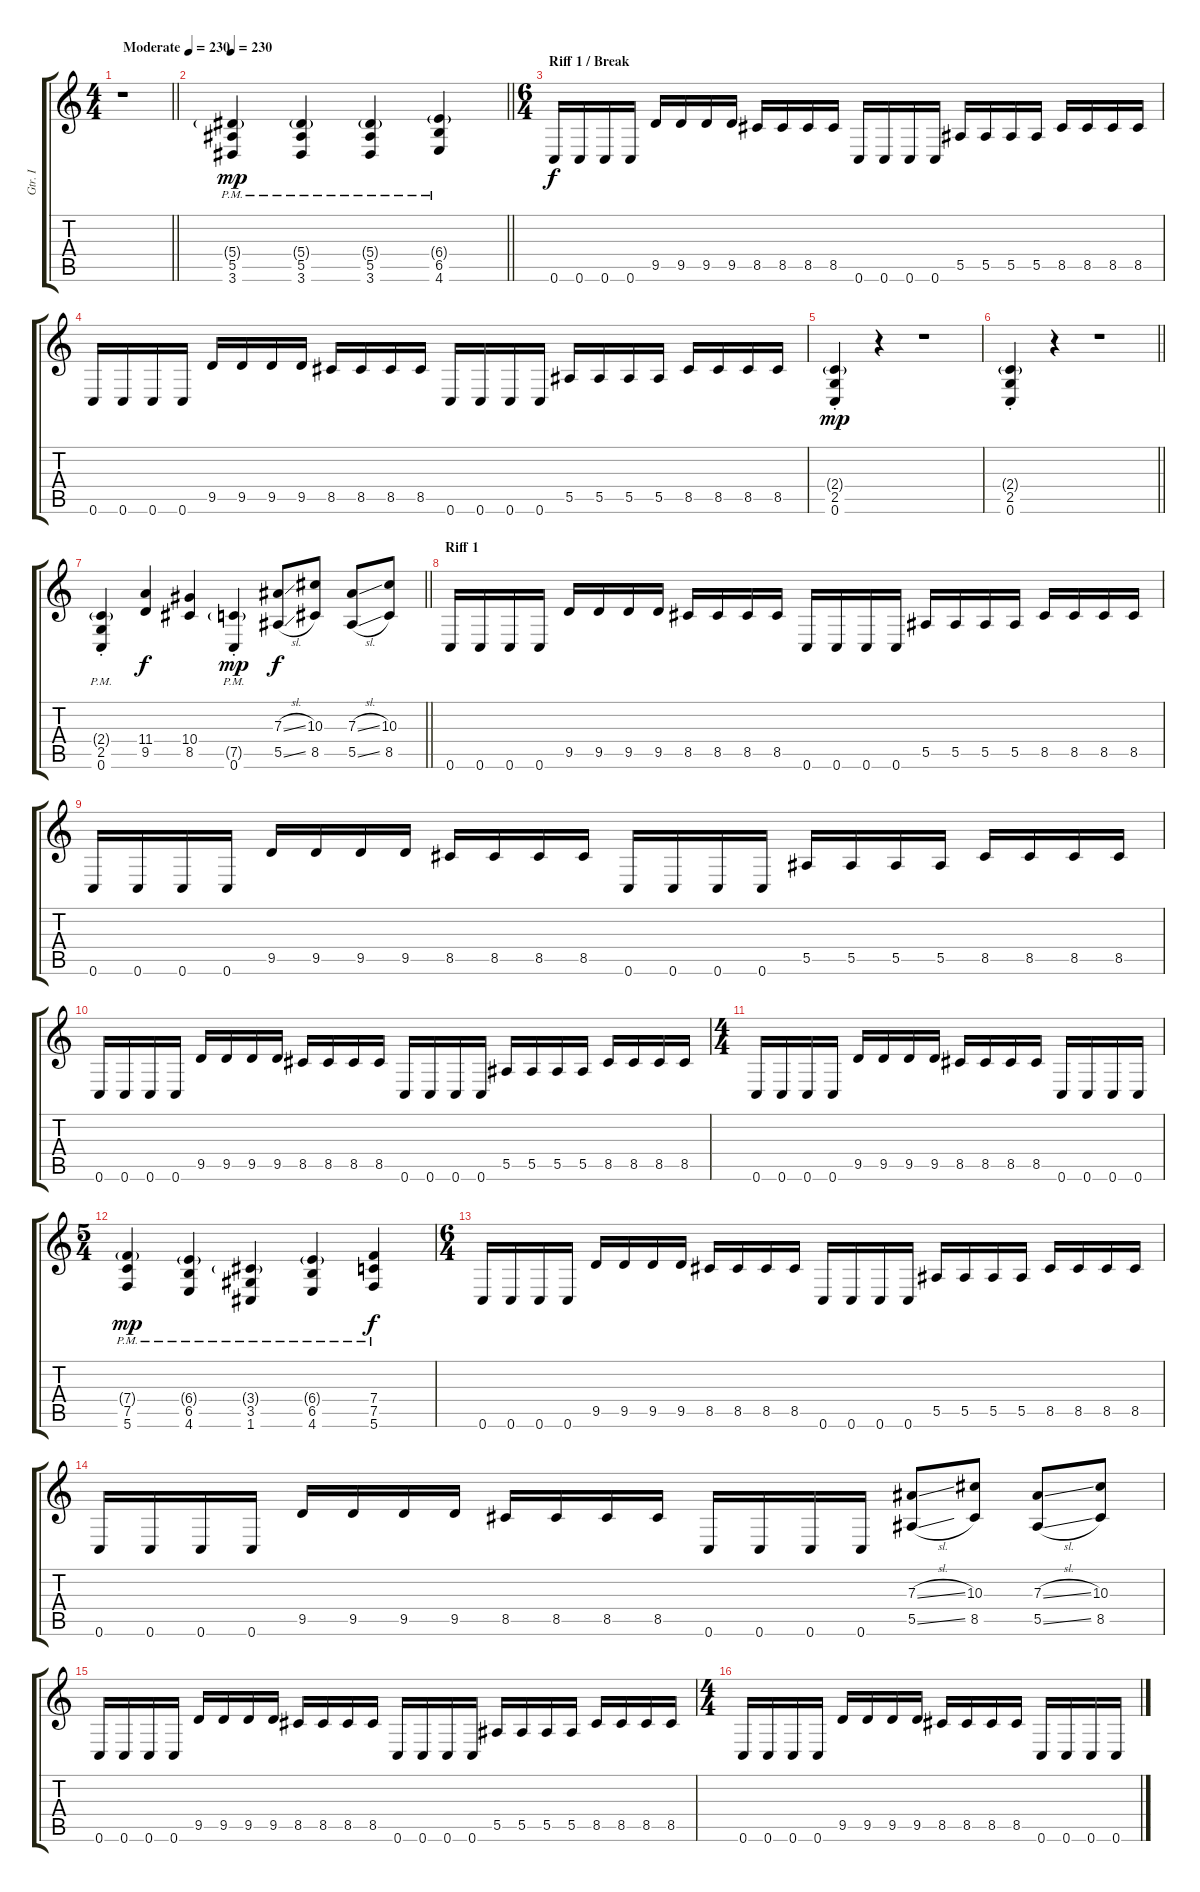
\track ("Gtr. I" "Gtr. I") {instrument overdrivenguitar}
\staff {score tabs}
\tuning (C4 G3 Eb3 Bb2 F2 C2) {hide}
\ts (4 4)
\tempo (230 "Moderate")
\clef g2
\barLineRight lightlight
\ks c
r.1{dy mp instrument overdrivenguitar} |
\section ("" "")
\tempo 230
\barLineRight lightlight
(5.4{g pm} 5.5{pm} 3.6{pm}).4 (5.4{g pm} 5.5{pm} 3.6{pm}).4 (5.4{g pm} 5.5{pm} 3.6{pm}).4 (6.4{g pm} 6.5{pm} 4.6{pm}).4 |
\ts (6 4)
\section ("" "Riff 1 / Break")
0.6.16{dy f} 0.6.16 0.6.16 0.6.16 9.5.16 9.5.16 9.5.16 9.5.16 8.5.16 8.5.16 8.5.16 8.5.16 0.6.16 0.6.16 0.6.16 0.6.16 5.5.16 5.5.16 5.5.16 5.5.16 8.5.16 8.5.16 8.5.16 8.5.16 |
0.6.16 0.6.16 0.6.16 0.6.16 9.5.16 9.5.16 9.5.16 9.5.16 8.5.16 8.5.16 8.5.16 8.5.16 0.6.16 0.6.16 0.6.16 0.6.16 5.5.16 5.5.16 5.5.16 5.5.16 8.5.16 8.5.16 8.5.16 8.5.16 |
(2.4{g st} 2.5{st} 0.6{st}).4{dy mp} r.4 r.1 |
\barLineRight lightlight
(2.4{g st} 2.5{st} 0.6{st}).4 r.4 r.1 |
\section ("" "")
\barLineRight lightlight
(2.4{g pm st} 2.5{pm st} 0.6{pm st}).4 (11.4 9.5).4{dy f} (10.4 8.5).4 (7.5{g pm st} 0.6{pm st}).4{dy mp} (7.3{sl} 5.5{sl}).8{dy f} (10.3 8.5).8 (7.3{sl} 5.5{sl}).8 (10.3 8.5).8 |
\section ("" "Riff 1")
0.6.16 0.6.16 0.6.16 0.6.16 9.5.16 9.5.16 9.5.16 9.5.16 8.5.16 8.5.16 8.5.16 8.5.16 0.6.16 0.6.16 0.6.16 0.6.16 5.5.16 5.5.16 5.5.16 5.5.16 8.5.16 8.5.16 8.5.16 8.5.16 |
0.6.16 0.6.16 0.6.16 0.6.16 9.5.16 9.5.16 9.5.16 9.5.16 8.5.16 8.5.16 8.5.16 8.5.16 0.6.16 0.6.16 0.6.16 0.6.16 5.5.16 5.5.16 5.5.16 5.5.16 8.5.16 8.5.16 8.5.16 8.5.16 |
0.6.16 0.6.16 0.6.16 0.6.16 9.5.16 9.5.16 9.5.16 9.5.16 8.5.16 8.5.16 8.5.16 8.5.16 0.6.16 0.6.16 0.6.16 0.6.16 5.5.16 5.5.16 5.5.16 5.5.16 8.5.16 8.5.16 8.5.16 8.5.16 |
\ts (4 4)
0.6.16 0.6.16 0.6.16 0.6.16 9.5.16 9.5.16 9.5.16 9.5.16 8.5.16 8.5.16 8.5.16 8.5.16 0.6.16 0.6.16 0.6.16 0.6.16 |
\ts (5 4)
(7.4{g pm} 7.5{pm} 5.6{pm}).4{dy mp} (6.4{g pm} 6.5{pm} 4.6{pm}).4 (3.4{g pm} 3.5{pm} 1.6{pm}).4 (6.4{g pm} 6.5{pm} 4.6{pm}).4 (7.4{pm} 7.5{pm} 5.6{pm}).4{dy f} |
\ts (6 4)
0.6.16 0.6.16 0.6.16 0.6.16 9.5.16 9.5.16 9.5.16 9.5.16 8.5.16 8.5.16 8.5.16 8.5.16 0.6.16 0.6.16 0.6.16 0.6.16 5.5.16 5.5.16 5.5.16 5.5.16 8.5.16 8.5.16 8.5.16 8.5.16 |
0.6.16 0.6.16 0.6.16 0.6.16 9.5.16 9.5.16 9.5.16 9.5.16 8.5.16 8.5.16 8.5.16 8.5.16 0.6.16 0.6.16 0.6.16 0.6.16 (7.3{sl} 5.5{sl}).8 (10.3 8.5).8 (7.3{sl} 5.5{sl}).8 (10.3 8.5).8 |
0.6.16 0.6.16 0.6.16 0.6.16 9.5.16 9.5.16 9.5.16 9.5.16 8.5.16 8.5.16 8.5.16 8.5.16 0.6.16 0.6.16 0.6.16 0.6.16 5.5.16 5.5.16 5.5.16 5.5.16 8.5.16 8.5.16 8.5.16 8.5.16 |
\ts (4 4)
0.6.16 0.6.16 0.6.16 0.6.16 9.5.16 9.5.16 9.5.16 9.5.16 8.5.16 8.5.16 8.5.16 8.5.16 0.6.16 0.6.16 0.6.16 0.6.16
